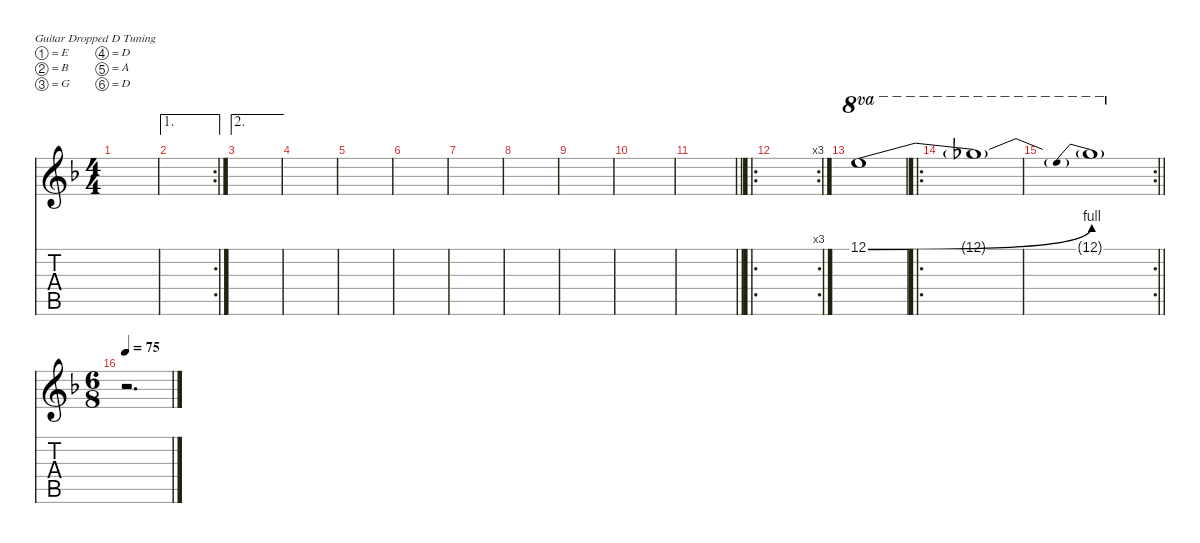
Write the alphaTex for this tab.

\defaultSystemsLayout 4
\hideDynamics
\bracketExtendMode nobrackets
\singleTrackTrackNamePolicy hidden
\multiTrackTrackNamePolicy hidden
\otherSystemsTrackNameOrientation horizontal
\track ("Guitar 3" "Guitar 3") {defaultSystemsLayout 32 instrument distortionguitar}
\staff {score tabs}
\tuning (E4 B3 G3 D3 A2 D2)
\ts (4 4)
\tempo (85 hide)
\clef g2
\ks dminor
|
\ae 1
\rc 2
\tempo (84 hide)
|
\ae 2
\tempo (85 hide)
|
\tempo (84 0.00625 hide)
|
\tempo (85 0.00625 hide)
|
\tempo (84 0.00625 hide)
|
\tempo (85 hide)
|
\tempo (84 0.00625 hide)
|
\tempo (85 0.00625 hide)
|
\tempo (84 hide)
|
\tempo (85 0.00625 hide)
\barLineRight lightlight
|
\ro
\rc 3
\tempo (84 hide)
|
\tempo (85 hide)
12.1{be (bend 0 0 60 4) acc forcenatural}.1{ot 8va} |
\ro
\tempo (84 hide)
12.1{t}.1{ot 8va} |
\rc 2
\tempo (85 hide)
\barLineRight lightlight
12.1{be (prebend 0 4 60 4) t}.1{ot 8va} |
\ts (6 8)
\beaming (8 2 2 2 2)
\tempo 75
r.2{d}
